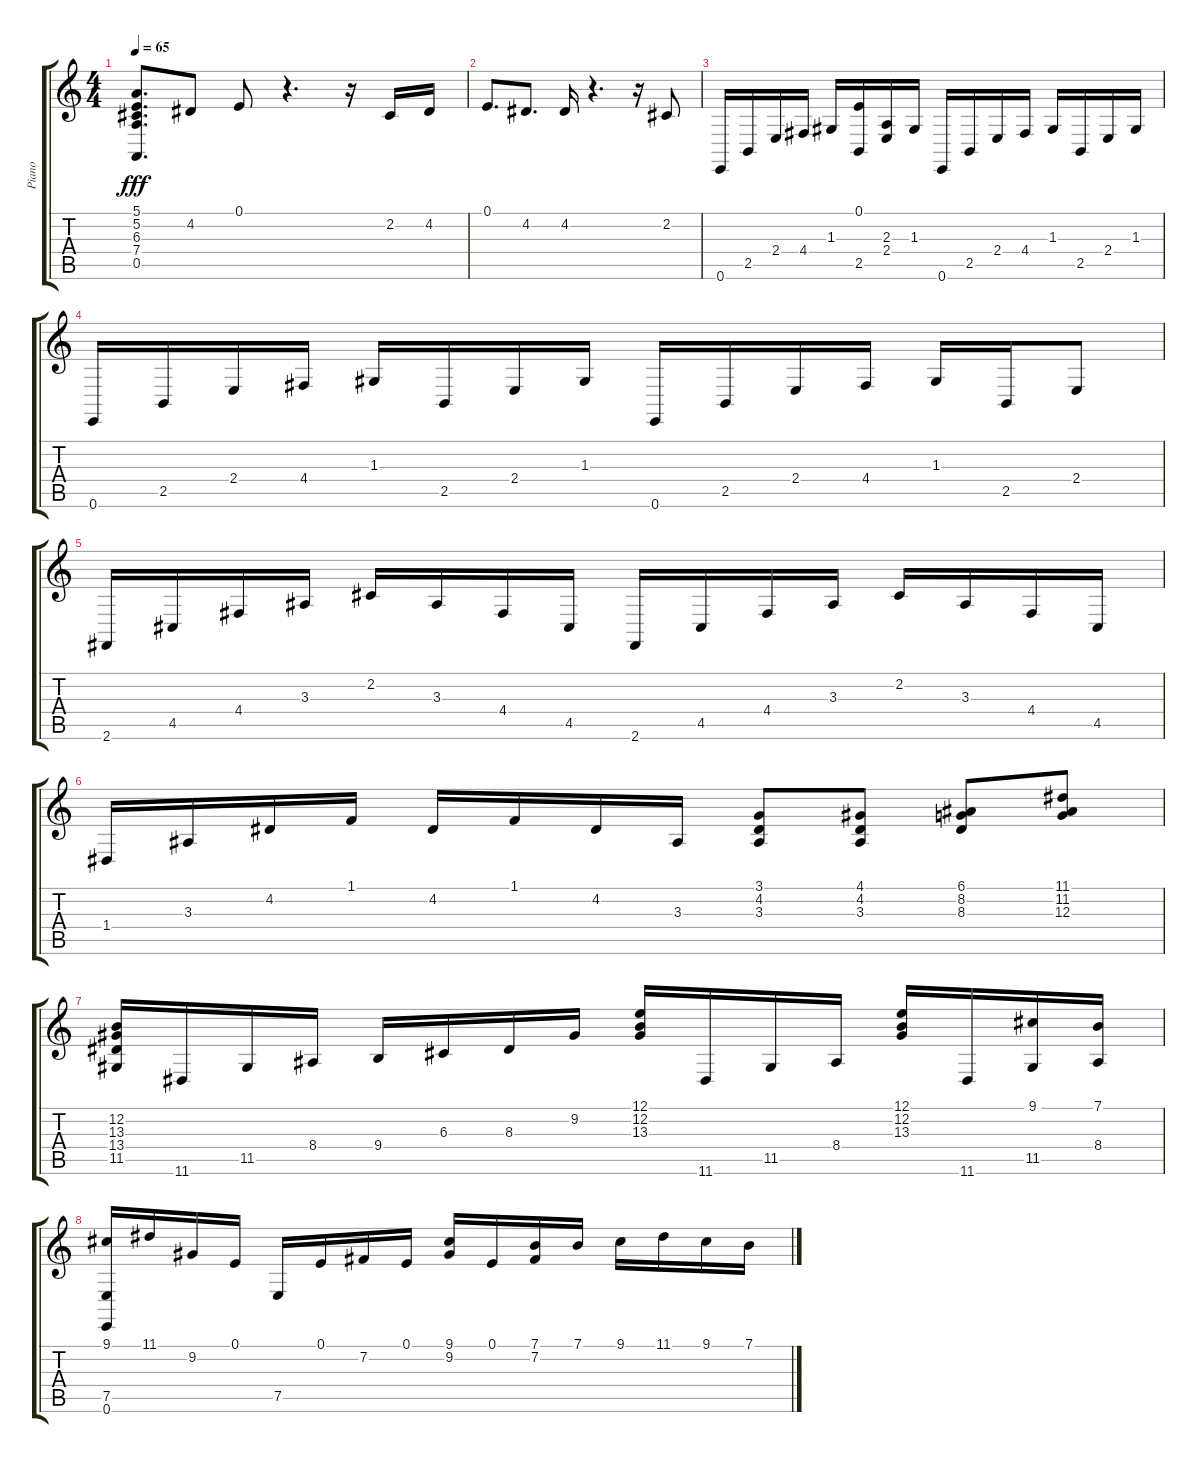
\track ("Piano" "Piano") {instrument acousticgrandpiano}
\staff {score tabs}
\tuning (E4 B3 G3 D3 A2 E2) {hide}
\ts (4 4)
\tempo 65
\clef g2
\ks c
(5.1 5.2 6.3 7.4 0.5).8{d dy fff} 4.2.8 0.1.8 r.4{d} r.16 2.2.16 4.2.16 |
0.1.8{d} 4.2.8{d} 4.2.16 r.4{d} r.16 2.2.8 |
0.6.16 2.5.16 2.4.16 4.4.16 1.3.16 (0.1 2.5).16 (2.3 2.4).16 1.3.16 0.6.16 2.5.16 2.4.16 4.4.16 1.3.16 2.5.16 2.4.16 1.3.16 |
0.6.16 2.5.16 2.4.16 4.4.16 1.3.16 2.5.16 2.4.16 1.3.16 0.6.16 2.5.16 2.4.16 4.4.16 1.3.16 2.5.16 2.4.8 |
2.6.16 4.5.16 4.4.16 3.3.16 2.2.16 3.3.16 4.4.16 4.5.16 2.6.16 4.5.16 4.4.16 3.3.16 2.2.16 3.3.16 4.4.16 4.5.16 |
1.4.16 3.3.16 4.2.16 1.1.16 4.2.16 1.1.16 4.2.16{volume 10} 3.3.16{volume 11} (3.1 4.2 3.3).8{volume 12} (4.1 4.2 3.3).8{volume 13} (6.1 8.2 8.3).8{volume 14} (11.1 11.2 12.3).8{volume 15} |
(12.2 13.3 13.4 11.5).16{volume 12} 11.6.16 11.5.16 8.4.16 9.4.16 6.3.16 8.3.16 9.2.16 (12.1 12.2 13.3).16 11.6.16 11.5.16 8.4.16 (12.1 12.2 13.3).16 11.6.16 (9.1 11.5).16 (7.1 8.4).16 |
(9.1 7.5 0.6).16 11.1.16 9.2.16 0.1.16 7.5.16 0.1.16 7.2.16 0.1.16 (9.1 9.2).16 0.1.16 (7.1 7.2).16 7.1.16 9.1.16 11.1.16 9.1.16 7.1.16
